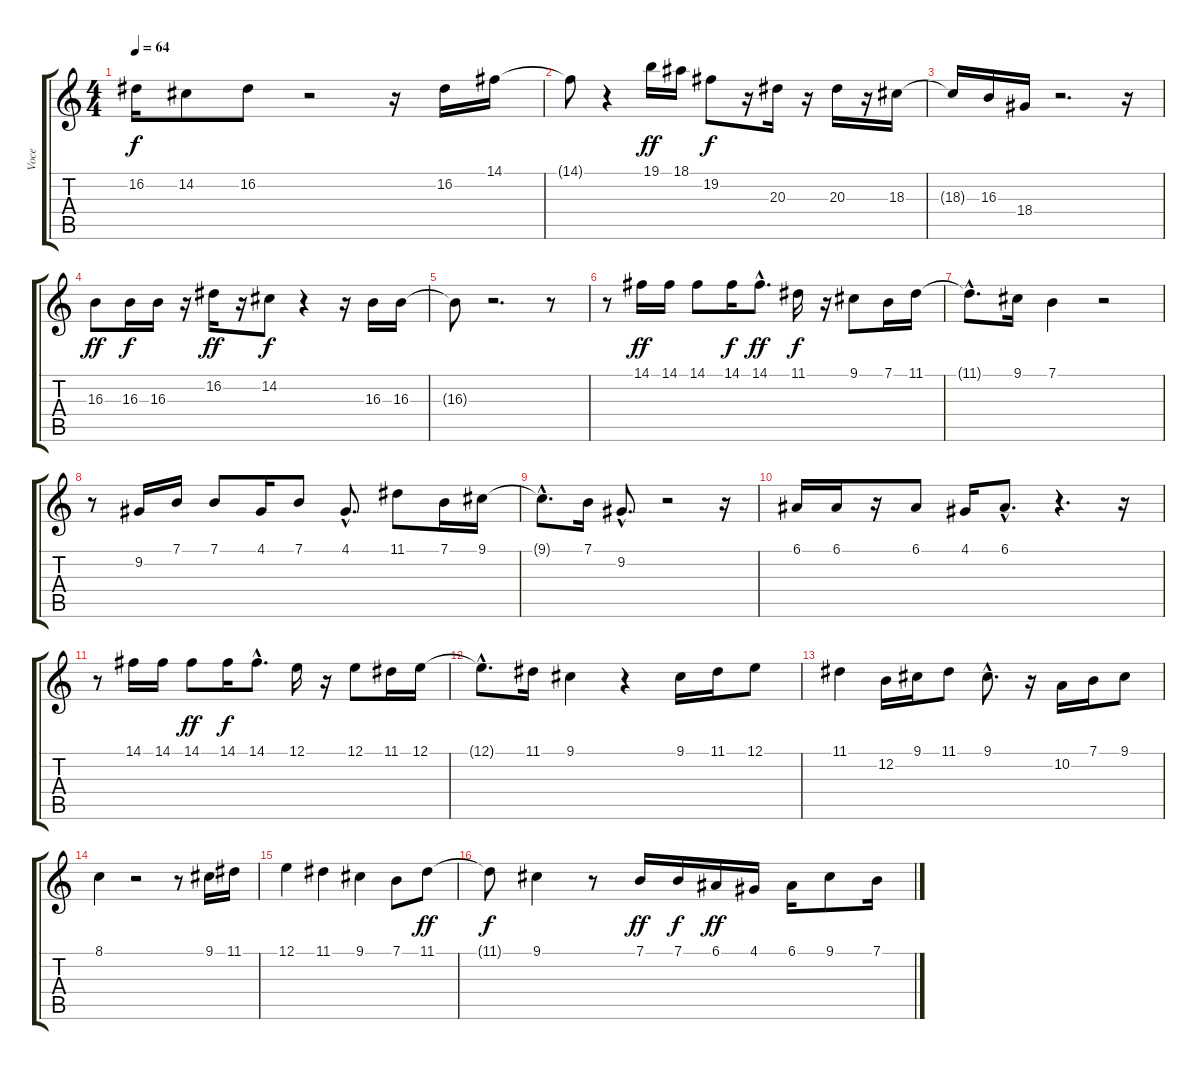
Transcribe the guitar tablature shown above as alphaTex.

\track ("Voce" "Voce") {instrument synthbrass1}
\staff {score tabs}
\tuning (E4 B3 G3 D3 A2 E2) {hide}
\ts (4 4)
\tempo 64
\clef g2
\ks c
16.2{t}.16{dy f} 14.2.8 16.2.8 r.2 r.16 16.2.16 14.1.16 |
14.1{t}.8 r.4 19.1.16{dy ff} 18.1.16 19.2.8{dy f} r.16 20.3.16 r.16 20.3.16 r.16 18.3.16 |
18.3{t}.16 16.3.16 18.4.16 r.2{d} r.16 |
16.3.8{dy ff} 16.3.16{dy f} 16.3.16 r.16 16.2.16{dy ff} r.16 14.2.8{dy f} r.4 r.16 16.3.16 16.3.16 |
16.3{t}.8 r.2{d} r.8 |
r.8 14.1.16{dy ff} 14.1.16 14.1.8 14.1.16{dy f} 14.1{hac}.8{d dy ff} 11.1.16{dy f} r.16 9.1.8 7.1.16 11.1.16 |
11.1{hac t}.8{d} 9.1.16 7.1.4 r.2 |
r.8 9.2.16 7.1.16 7.1.8 4.1.16 7.1.8 4.1{hac}.8{d} 11.1.8 7.1.16 9.1.16 |
9.1{hac t}.8{d} 7.1.16 9.2{hac}.8{d} r.2 r.16 |
6.1.16 6.1.16 r.16 6.1.8 4.1.16 6.1{hac}.8{d} r.4{d} r.16 |
r.8 14.1.16 14.1.16 14.1.8{dy ff} 14.1.16{dy f} 14.1{hac}.8{d} 12.1.16 r.16 12.1.8 11.1.16 12.1.16 |
12.1{hac t}.8{d} 11.1.16 9.1.4 r.4 9.1.16 11.1.16 12.1.8 |
11.1.4 12.2.16 9.1.16 11.1.8 9.1{hac}.8{d} r.16 10.2.16 7.1.16 9.1.8 |
8.1.4 r.2 r.8 9.1.16 11.1.16 |
12.1.4 11.1.4 9.1.4 7.1.8 11.1.8{dy ff} |
11.1{t}.8{dy f} 9.1.4 r.8 7.1.16{dy ff} 7.1.16{dy f} 6.1.16{dy ff} 4.1.16 6.1.16 9.1.8 7.1.16
